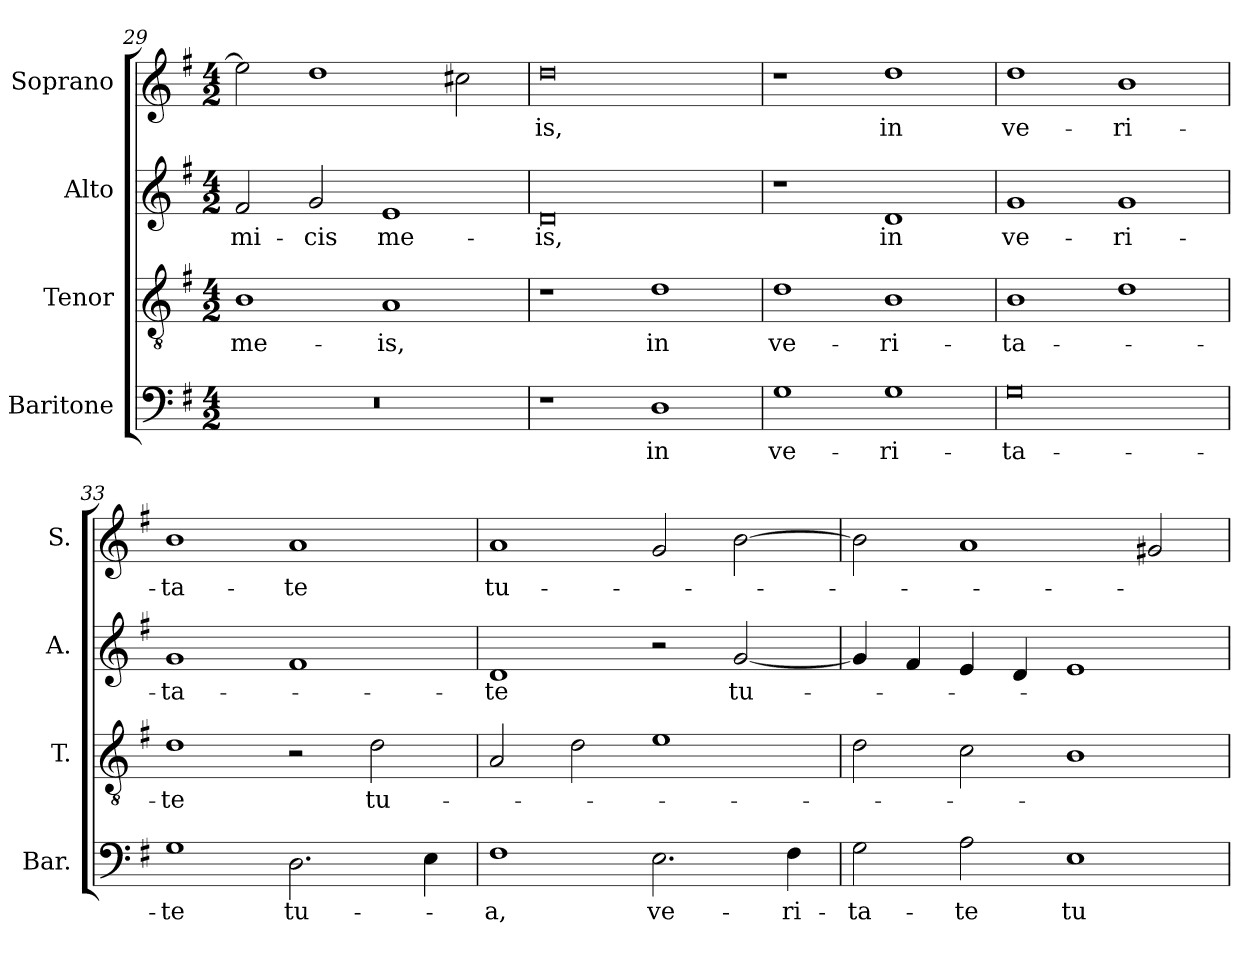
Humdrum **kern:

**kern	**text	**kern	**text	**kern	**text	**kern	**text
*part4	*part4	*part3	*part3	*part2	*part2	*part1	*part1
*staff4	*staff4	*staff3	*staff3	*staff2	*staff2	*staff1	*staff1
*I"Baritone	*	*I"Tenor	*	*I"Alto	*	*I"Soprano	*
*I'Bar.	*	*I'T.	*	*I'A.	*	*I'S.	*
*clefF4	*	*clefGv2	*	*clefG2	*	*clefG2	*
*	*	*ITrd7c12	*	*	*	*	*
*k[f#]	*	*k[f#]	*	*k[f#]	*	*k[f#]	*
*G:	*	*G:	*	*G:	*	*G:	*
*M4/2	*	*M4/2	*	*M4/2	*	*M4/2	*
=29	=29	=29	=29	=29	=29	=29	=29
!LO:N:vis=1	!	!	!	!	!	!	!
!	!	!	!LO:LY:b:color=#000000	!	!	!	!
!	!	!	!	!	!LO:LY:b:color=#000000	!	!
0r	.	1BBi	me-	2f#i/	-mi-	2eei\]	.
!	!	!	!	!	!LO:LY:b:color=#000000	!	!
.	.	.	.	2gi/	-cis	1ddi	.
!	!	!	!LO:LY:b:color=#000000	!	!	!	!
!	!	!	!	!	!LO:LY:b:color=#000000	!	!
.	.	1AAi	-is,	1ei	me-	.	.
.	.	.	.	.	.	2cc#Xi\	.
=30	=30	=30	=30	=30	=30	=30	=30
!	!	!	!	!	!LO:LY:b:color=#000000	!	!
!	!	!	!	!	!	!	!LO:LY:b:color=#000000
1r	.	1r	.	0di	-is,	0ddi	-is,
!	!LO:LY:b:color=#000000	!	!	!	!	!	!
!	!	!	!LO:LY:b:color=#000000	!	!	!	!
1Di	in	1Di	in	.	.	.	.
!!LO:LB:g=z
=31	=31	=31	=31	=31	=31	=31	=31
!	!LO:LY:b:color=#000000	!	!	!	!	!	!
!	!	!	!LO:LY:b:color=#000000	!	!	!	!
1Gi	ve-	1Di	ve-	1r	.	1r	.
!	!LO:LY:b:color=#000000	!	!	!	!	!	!
!	!	!	!LO:LY:b:color=#000000	!	!	!	!
!	!	!	!	!	!LO:LY:b:color=#000000	!	!
!	!	!	!	!	!	!	!LO:LY:b:color=#000000
1Gi	-ri-	1BBi	-ri-	1di	in	1ddi	in
=32	=32	=32	=32	=32	=32	=32	=32
!	!LO:LY:b:color=#000000	!	!	!	!	!	!
!	!	!	!LO:LY:b:color=#000000	!	!	!	!
!	!	!	!	!	!LO:LY:b:color=#000000	!	!
!	!	!	!	!	!	!	!LO:LY:b:color=#000000
0Gi	-ta-	1BBi	-ta-	1gi	ve-	1ddi	ve-
!	!	!	!	!	!LO:LY:b:color=#000000	!	!
!	!	!	!	!	!	!	!LO:LY:b:color=#000000
.	.	1Di	.	1gi	-ri-	1bi	-ri-
=33	=33	=33	=33	=33	=33	=33	=33
!	!LO:LY:b:color=#000000	!	!	!	!	!	!
!	!	!	!LO:LY:b:color=#000000	!	!	!	!
!	!	!	!	!	!LO:LY:b:color=#000000	!	!
!	!	!	!	!	!	!	!LO:LY:b:color=#000000
1Gi	-te	1Di	-te	1gi	-ta-	1bi	-ta-
!	!LO:LY:b:color=#000000	!	!	!	!	!	!
!	!	!	!	!	!	!	!LO:LY:b:color=#000000
2.Di\	tu-	2r	.	1f#i	.	1ai	-te
!	!	!	!LO:LY:b:color=#000000	!	!	!	!
.	.	2Di\	tu-	.	.	.	.
4Ei\	.	.	.	.	.	.	.
=34	=34	=34	=34	=34	=34	=34	=34
!	!LO:LY:b:color=#000000	!	!	!	!	!	!
!	!	!	!	!	!LO:LY:b:color=#000000	!	!
!	!	!	!	!	!	!	!LO:LY:b:color=#000000
1F#i	-a,	2AAi/	.	1di	-te	1ai	tu-
.	.	2Di\	.	.	.	.	.
!	!LO:LY:b:color=#000000	!	!	!	!	!	!
2.Ei\	ve-	1Ei	.	2r	.	2gi/	.
!	!	!	!	!	!LO:LY:b:color=#000000	!	!
.	.	.	.	[2gi/	tu-	[2bi\	.
!	!LO:LY:b:color=#000000	!	!	!	!	!	!
4F#i\	-ri-	.	.	.	.	.	.
=35	=35	=35	=35	=35	=35	=35	=35
!	!LO:LY:b:color=#000000	!	!	!	!	!	!
2Gi\	-ta-	2Di\	.	4gi/]	.	2bi\]	.
.	.	.	.	4f#i/	.	.	.
!	!LO:LY:b:color=#000000	!	!	!	!	!	!
2Ai\	-te	2Ci\	.	4ei/	.	1ai	.
.	.	.	.	4di/	.	.	.
!	!LO:LY:b:color=#000000	!	!	!	!	!	!
1Ei	tu-	1BBi	.	1ei	.	.	.
.	.	.	.	.	.	2g#Xi/	.
=	=	=	=	=	=	=	=
*-	*-	*-	*-	*-	*-	*-	*-
